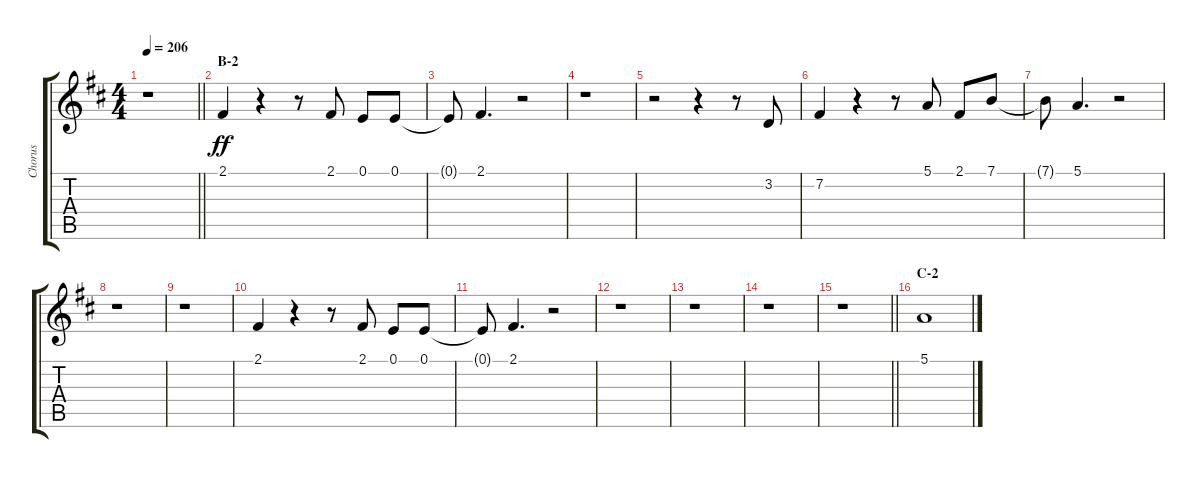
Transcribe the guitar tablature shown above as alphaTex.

\track ("Chorus" "Chorus") {instrument voiceoohs}
\staff {score tabs}
\tuning (E4 B3 G3 D3 A2 E2) {hide}
\ts (4 4)
\tempo 206
\clef g2
\barLineRight lightlight
\ks d
r.1{dy ff} |
\section ("" "B-2")
2.1.4 r.4 r.8 2.1.8 0.1.8 0.1.8 |
0.1{t}.8 2.1.4{d} r.2 |
r.1 |
r.2 r.4 r.8 3.2.8 |
7.2.4 r.4 r.8 5.1.8 2.1.8 7.1.8 |
7.1{t}.8 5.1.4{d} r.2 |
r.1 |
r.1 |
2.1.4 r.4 r.8 2.1.8 0.1.8 0.1.8 |
0.1{t}.8 2.1.4{d} r.2 |
r.1 |
r.1 |
r.1 |
\barLineRight lightlight
r.1 |
\section ("" "C-2")
5.1.1
